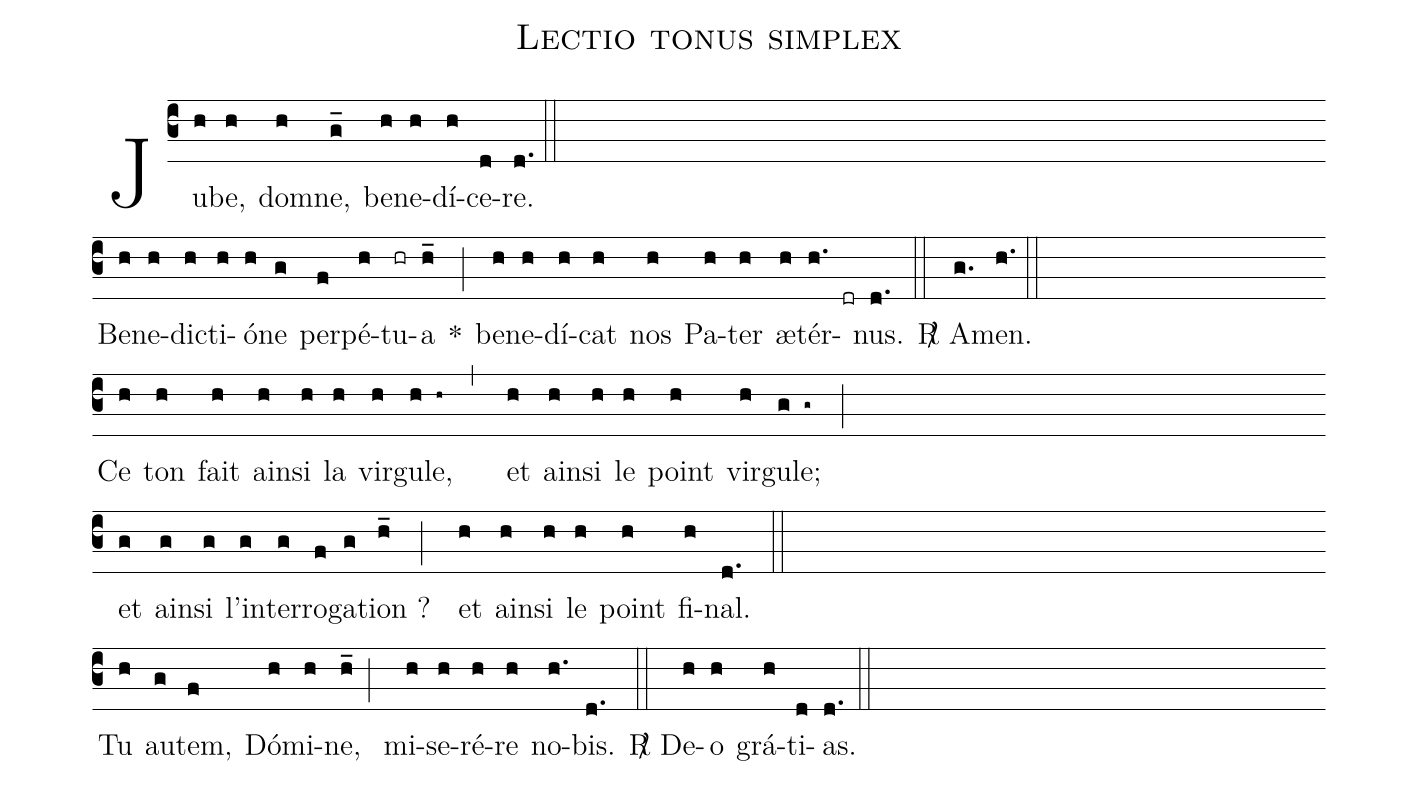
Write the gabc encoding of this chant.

name:Lectio tonus simplex;
%%
(c3) Ju(h)be,(h) dom(h)ne,(g_) be(h)ne(h)dí(h)ce(d)re.(d.) (::Z-)
Be(h)ne(h)dic(h)ti(h)ó(h)ne(g) per(f)pé(h)tu(hr)a(h_) <sp>*</sp>(;)
be(h)ne(h)dí(h)cat(h) nos(h) Pa(h)ter(h) æ(h)tér(h. dr)nus.(d.) (::)
<sp>R/</sp> A(g.)men.(h.) (::Z-)

Ce(h) ton(h) fait(h) ain(h)si(h) la(h) vir(h)gule,(h h~ ,)
et(h) ain(h)si(h) le(h) point(h) vir(h)gule;(g g~ ;Z-)
et(g) ain(g)si(g) l'in(g)ter(g)ro(f)ga(g)tion ?(h_ ;)
et(h) ain(h)si(h) le(h) point(h) fi(h)nal.(d. ::Z-)

Tu(h) au(g)tem,(f) Dó(h)mi(h)ne,(h_;)
mi(h)se(h)ré(h)re(h) no(h.)bis.(d.) (::)
<sp>R/</sp> De(h)o(h) grá(h)ti(d)as.(d.) (::)
